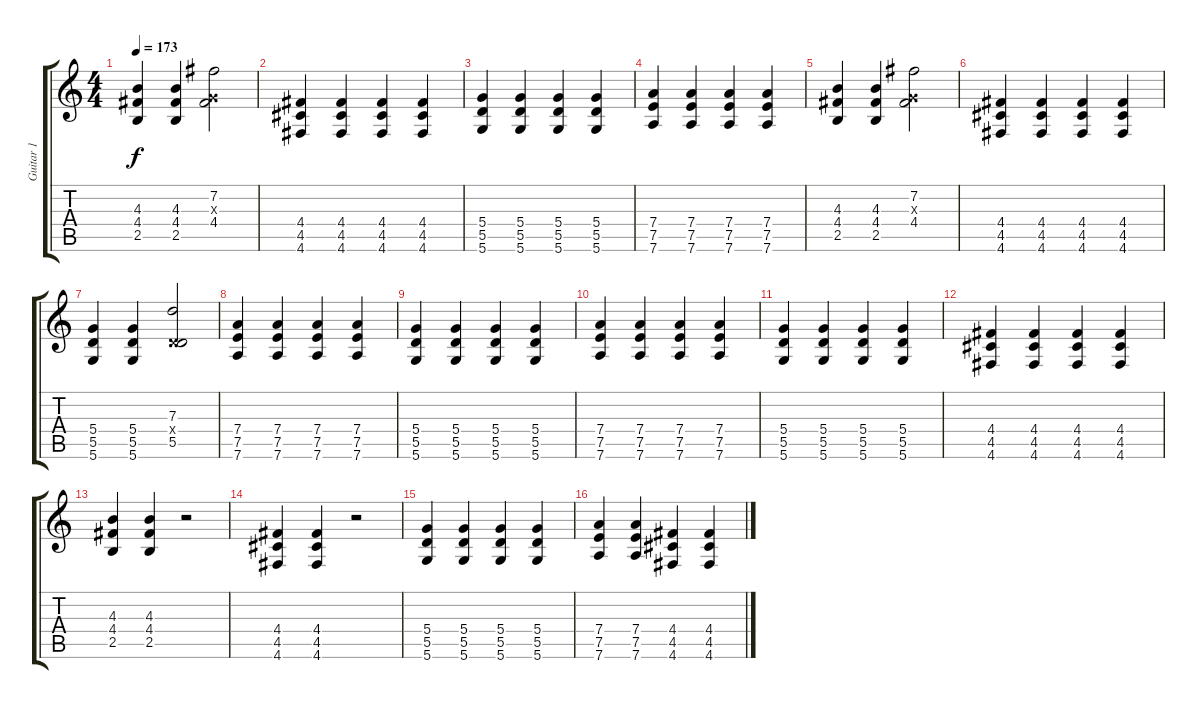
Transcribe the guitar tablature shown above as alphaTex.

\track ("Guitar 1" "Guitar 1") {instrument distortionguitar}
\staff {score tabs}
\tuning (E4 B3 G3 D3 A2 D2) {hide}
\ts (4 4)
\tempo 173
\clef g2
\ks c
(4.3 4.4 2.5).4{dy f} (4.3 4.4 2.5).4 (7.2 0.3{x} 4.4).2 |
(4.4 4.5 4.6).4 (4.4 4.5 4.6).4 (4.4 4.5 4.6).4 (4.4 4.5 4.6).4 |
(5.4 5.5 5.6).4 (5.4 5.5 5.6).4 (5.4 5.5 5.6).4 (5.4 5.5 5.6).4 |
(7.4 7.5 7.6).4 (7.4 7.5 7.6).4 (7.4 7.5 7.6).4 (7.4 7.5 7.6).4 |
(4.3 4.4 2.5).4 (4.3 4.4 2.5).4 (7.2 0.3{x} 4.4).2 |
(4.4 4.5 4.6).4 (4.4 4.5 4.6).4 (4.4 4.5 4.6).4 (4.4 4.5 4.6).4 |
(5.4 5.5 5.6).4 (5.4 5.5 5.6).4 (7.3 0.4{x} 5.5).2 |
(7.4 7.5 7.6).4 (7.4 7.5 7.6).4 (7.4 7.5 7.6).4 (7.4 7.5 7.6).4 |
(5.4 5.5 5.6).4 (5.4 5.5 5.6).4 (5.4 5.5 5.6).4 (5.4 5.5 5.6).4 |
(7.4 7.5 7.6).4 (7.4 7.5 7.6).4 (7.4 7.5 7.6).4 (7.4 7.5 7.6).4 |
(5.4 5.5 5.6).4 (5.4 5.5 5.6).4 (5.4 5.5 5.6).4 (5.4 5.5 5.6).4 |
(4.4 4.5 4.6).4 (4.4 4.5 4.6).4 (4.4 4.5 4.6).4 (4.4 4.5 4.6).4 |
(4.3 4.4 2.5).4 (4.3 4.4 2.5).4 r.2 |
(4.4 4.5 4.6).4 (4.4 4.5 4.6).4 r.2 |
(5.4 5.5 5.6).4 (5.4 5.5 5.6).4 (5.4 5.5 5.6).4 (5.4 5.5 5.6).4 |
(7.4 7.5 7.6).4 (7.4 7.5 7.6).4 (4.4 4.5 4.6).4 (4.4 4.5 4.6).4
